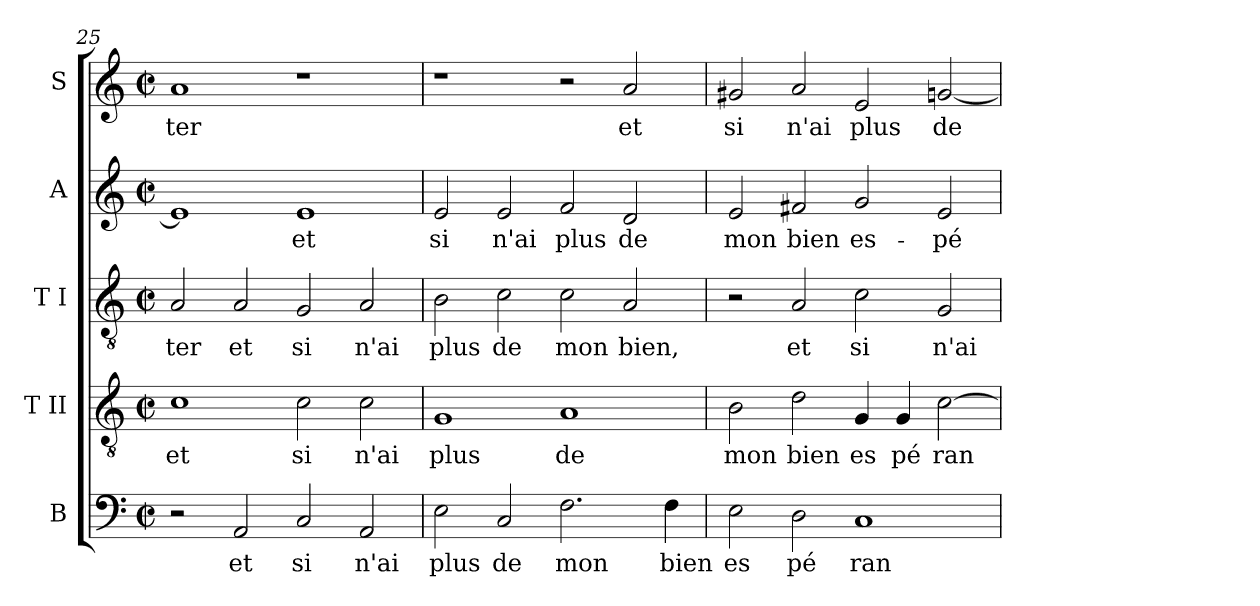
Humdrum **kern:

**kern	**text	**kern	**text	**kern	**text	**kern	**text	**kern	**text
*part5	*part5	*part4	*part4	*part3	*part3	*part2	*part2	*part1	*part1
*staff5	*staff5	*staff4	*staff4	*staff3	*staff3	*staff2	*staff2	*staff1	*staff1
*I"B	*	*I"T II	*	*I"T I	*	*I"A	*	*I"S	*
*clefF4	*	*clefGv2	*	*clefGv2	*	*clefG2	*	*clefG2	*
*M2/2	*	*M2/2	*	*M2/2	*	*M2/2	*	*M2/2	*
*met(c|)	*	*met(c|)	*	*met(c|)	*	*met(c|)	*	*met(c|)	*
=25	=25	=25	=25	=25	=25	=25	=25	=25	=25
!	!	!	!LO:LY:b:cj	!	!LO:LY:b:cj	!	!	!	!LO:LY:b:cj
2r	.	1c	et	2A/	-ter	1e]	.	1a	-ter
!	!LO:LY:b:cj	!	!	!	!LO:LY:b:cj	!	!	!	!
2AA/	et	.	.	2A/	et	.	.	.	.
!	!LO:LY:b:cj	!	!LO:LY:b:cj	!	!LO:LY:b:cj	!	!LO:LY:b:cj	!	!
2C/	si	2c\	si	2G/	si	1e	et	1r	.
!	!LO:LY:b:cj	!	!LO:LY:b:cj	!	!LO:LY:b:cj	!	!	!	!
2AA/	n'ai	2c\	n'ai	2A/	n'ai	.	.	.	.
=26	=26	=26	=26	=26	=26	=26	=26	=26	=26
!	!LO:LY:b:cj	!	!LO:LY:b:cj	!	!LO:LY:b:cj	!	!LO:LY:b:cj	!	!
2E\	plus	1G	plus	2B\	plus	2e/	si	1r	.
!	!LO:LY:b:cj	!	!	!	!LO:LY:b:cj	!	!LO:LY:b:cj	!	!
2C/	de	.	.	2c\	de	2e/	n'ai	.	.
!	!LO:LY:b:cj	!	!LO:LY:b:cj	!	!LO:LY:b:cj	!	!LO:LY:b:cj	!	!
2.F\	mon	1A	de	2c\	mon	2f/	plus	2r	.
!	!	!	!	!	!LO:LY:b:cj	!	!LO:LY:b:cj	!	!LO:LY:b:cj
.	.	.	.	2A/	bien,	2d/	de	2a/	et
!	!LO:LY:b:cj	!	!	!	!	!	!	!	!
4F\	bien	.	.	.	.	.	.	.	.
=27	=27	=27	=27	=27	=27	=27	=27	=27	=27
!	!LO:LY:b:cj	!	!LO:LY:b:cj	!	!	!	!LO:LY:b:cj	!	!LO:LY:b:cj
2E\	es	2B\	mon	2r	.	2e/	mon	2g#X/	si
!	!LO:LY:b:cj	!	!LO:LY:b:cj	!	!LO:LY:b:cj	!	!LO:LY:b:cj	!	!LO:LY:b:cj
2D\	pé	2d\	bien	2A/	et	2f#X/	bien	2a/	n'ai
!	!LO:LY:b:cj	!	!LO:LY:b:cj	!	!LO:LY:b:cj	!	!LO:LY:b:cj	!	!LO:LY:b:cj
1C	ran	4G/	es	2c\	si	2g/	es-	2e/	plus
!	!	!	!LO:LY:b:cj	!	!	!	!	!	!
.	.	4G/	pé	.	.	.	.	.	.
!	!	!	!LO:LY:b	!	!LO:LY:b:cj	!	!LO:LY:b:cj	!	!LO:LY:b:cj
.	.	[<2c\	ran	2G/	n'ai	2e/	-pé-	[>2gn/	de
=	=	=	=	=	=	=	=	=	=
*-	*-	*-	*-	*-	*-	*-	*-	*-	*-
